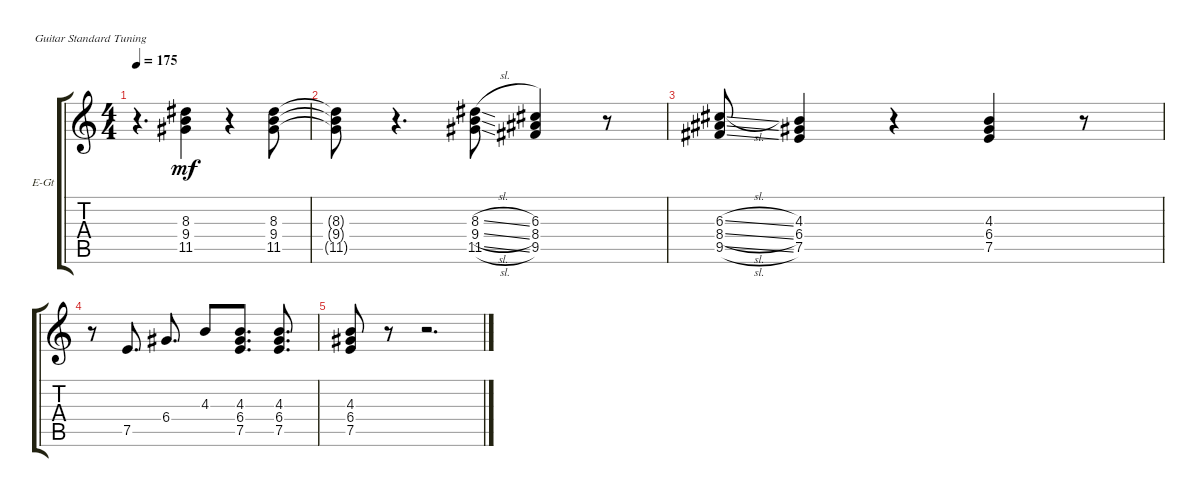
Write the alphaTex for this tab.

\defaultSystemsLayout 4
\bracketExtendMode groupsimilarinstruments
\firstSystemTrackNameOrientation horizontal
\otherSystemsTrackNameOrientation horizontal
\track ("Electric Guitar (Left)" "E-Gt") {instrument electricguitarclean}
\staff {score tabs}
\tuning (E4 B3 G3 D3 A2 E2)
\ts (4 4)
\tempo 175
\clef g2
\ks c
r.4{d dy mf} (11.5 9.4 8.3).4 r.4 (11.5 9.4 8.3).8 |
(11.5{t} 9.4{t} 8.3{t}).8 r.4{d} (11.5{sl} 9.4{sl} 8.3{sl}).8 (8.4 6.3 9.5).4 r.8 |
(9.5{sl} 8.4{sl} 6.3{sl}).8 (6.4 4.3 7.5).4 r.4 (6.4 4.3 7.5).4 r.8 |
r.8 7.5.8{d} 6.4.8{d} 4.3.8 (7.5 6.4 4.3).8{d} (4.3 6.4 7.5).8{d} |
(4.3 6.4 7.5).8 r.8 r.2{d}
